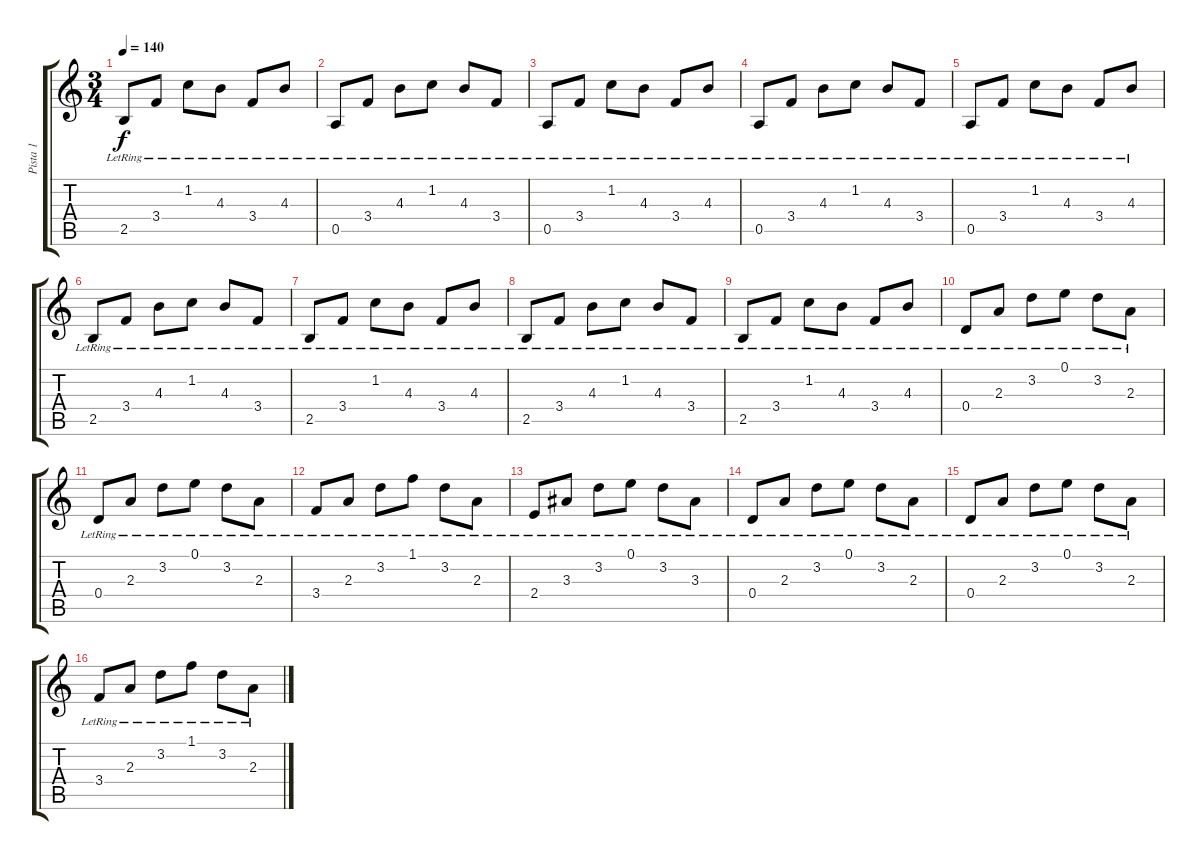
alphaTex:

\track ("Pista 1" "Pista 1") {instrument distortionguitar}
\staff {score tabs}
\tuning (E4 B3 G3 D3 A2 E2) {hide}
\ts (3 4)
\tempo 140
\clef g2
\ks c
2.5{lr}.8{dy f} 3.4{lr}.8 1.2{lr}.8 4.3{lr}.8 3.4{lr}.8 4.3{lr}.8 |
0.5{lr}.8{instrument electricguitarjazz} 3.4{lr}.8 4.3{lr}.8 1.2{lr}.8 4.3{lr}.8 3.4{lr}.8 |
0.5{lr}.8 3.4{lr}.8 1.2{lr}.8 4.3{lr}.8 3.4{lr}.8 4.3{lr}.8 |
0.5{lr}.8{instrument electricguitarjazz} 3.4{lr}.8 4.3{lr}.8 1.2{lr}.8 4.3{lr}.8 3.4{lr}.8 |
0.5{lr}.8 3.4{lr}.8 1.2{lr}.8 4.3{lr}.8 3.4{lr}.8 4.3{lr}.8 |
2.5{lr}.8 3.4{lr}.8 4.3{lr}.8 1.2{lr}.8 4.3{lr}.8 3.4{lr}.8 |
2.5{lr}.8 3.4{lr}.8 1.2{lr}.8 4.3{lr}.8 3.4{lr}.8 4.3{lr}.8 |
2.5{lr}.8 3.4{lr}.8 4.3{lr}.8 1.2{lr}.8 4.3{lr}.8 3.4{lr}.8 |
2.5{lr}.8 3.4{lr}.8 1.2{lr}.8 4.3{lr}.8 3.4{lr}.8 4.3{lr}.8 |
0.4{lr}.8 2.3{lr}.8 3.2{lr}.8 0.1{lr}.8 3.2{lr}.8 2.3{lr}.8 |
0.4{lr}.8 2.3{lr}.8 3.2{lr}.8 0.1{lr}.8 3.2{lr}.8 2.3{lr}.8 |
3.4{lr}.8 2.3{lr}.8 3.2{lr}.8 1.1{lr}.8 3.2{lr}.8 2.3{lr}.8 |
2.4{lr}.8 3.3{lr}.8 3.2{lr}.8 0.1{lr}.8 3.2{lr}.8 3.3{lr}.8 |
0.4{lr}.8 2.3{lr}.8 3.2{lr}.8 0.1{lr}.8 3.2{lr}.8 2.3{lr}.8 |
0.4{lr}.8 2.3{lr}.8 3.2{lr}.8 0.1{lr}.8 3.2{lr}.8 2.3{lr}.8 |
3.4{lr}.8 2.3{lr}.8 3.2{lr}.8 1.1{lr}.8 3.2{lr}.8 2.3{lr}.8
